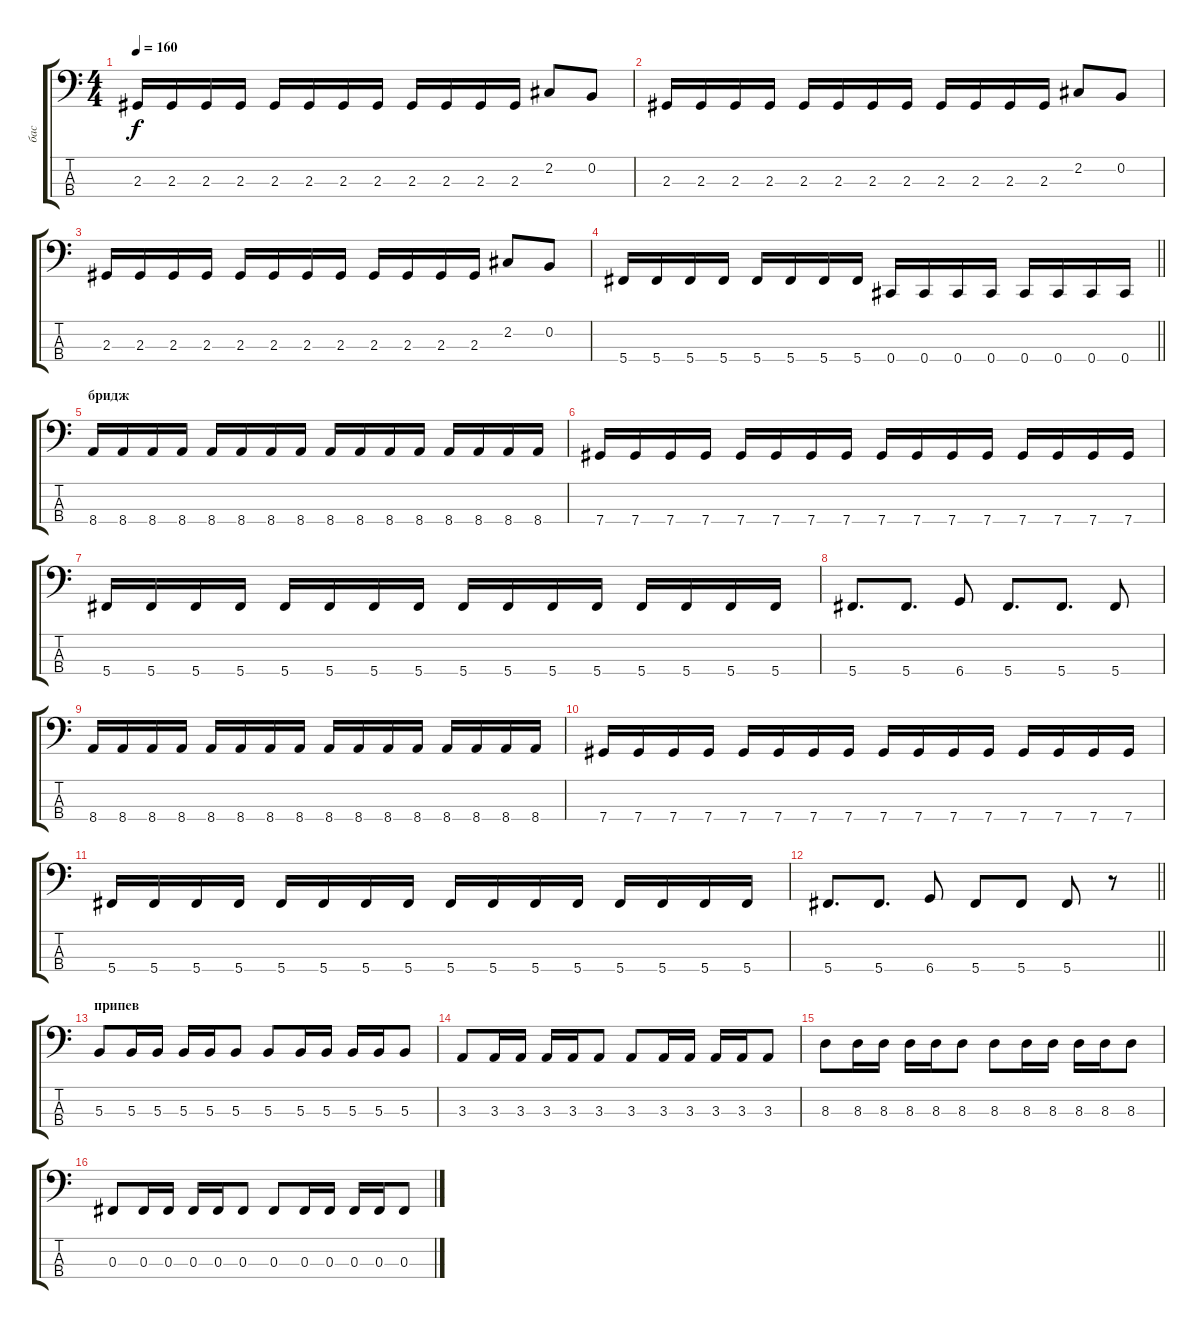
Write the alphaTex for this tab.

\track ("бас" "бас") {instrument electricbassfinger}
\staff {score tabs}
\tuning (E2 B1 Gb1 Db1) {hide}
\ts (4 4)
\tempo 160
\clef f4
\ks c
2.3.16{dy f} 2.3.16 2.3.16 2.3.16 2.3.16 2.3.16 2.3.16 2.3.16 2.3.16 2.3.16 2.3.16 2.3.16 2.2.8 0.2.8 |
2.3.16 2.3.16 2.3.16 2.3.16 2.3.16 2.3.16 2.3.16 2.3.16 2.3.16 2.3.16 2.3.16 2.3.16 2.2.8 0.2.8 |
2.3.16 2.3.16 2.3.16 2.3.16 2.3.16 2.3.16 2.3.16 2.3.16 2.3.16 2.3.16 2.3.16 2.3.16 2.2.8 0.2.8 |
\barLineRight lightlight
5.4.16 5.4.16 5.4.16 5.4.16 5.4.16 5.4.16 5.4.16 5.4.16 0.4.16 0.4.16 0.4.16 0.4.16 0.4.16 0.4.16 0.4.16 0.4.16 |
\section ("" "бридж")
8.4.16 8.4.16 8.4.16 8.4.16 8.4.16 8.4.16 8.4.16 8.4.16 8.4.16 8.4.16 8.4.16 8.4.16 8.4.16 8.4.16 8.4.16 8.4.16 |
7.4.16 7.4.16 7.4.16 7.4.16 7.4.16 7.4.16 7.4.16 7.4.16 7.4.16 7.4.16 7.4.16 7.4.16 7.4.16 7.4.16 7.4.16 7.4.16 |
5.4.16 5.4.16 5.4.16 5.4.16 5.4.16 5.4.16 5.4.16 5.4.16 5.4.16 5.4.16 5.4.16 5.4.16 5.4.16 5.4.16 5.4.16 5.4.16 |
5.4.8{d} 5.4.8{d} 6.4.8 5.4.8{d} 5.4.8{d} 5.4.8 |
8.4.16 8.4.16 8.4.16 8.4.16 8.4.16 8.4.16 8.4.16 8.4.16 8.4.16 8.4.16 8.4.16 8.4.16 8.4.16 8.4.16 8.4.16 8.4.16 |
7.4.16 7.4.16 7.4.16 7.4.16 7.4.16 7.4.16 7.4.16 7.4.16 7.4.16 7.4.16 7.4.16 7.4.16 7.4.16 7.4.16 7.4.16 7.4.16 |
5.4.16 5.4.16 5.4.16 5.4.16 5.4.16 5.4.16 5.4.16 5.4.16 5.4.16 5.4.16 5.4.16 5.4.16 5.4.16 5.4.16 5.4.16 5.4.16 |
\barLineRight lightlight
5.4.8{d} 5.4.8{d} 6.4.8 5.4.8 5.4.8 5.4.8 r.8 |
\section ("" "припев")
5.3.8 5.3.16 5.3.16 5.3.16 5.3.16 5.3.8 5.3.8 5.3.16 5.3.16 5.3.16 5.3.16 5.3.8 |
3.3.8 3.3.16 3.3.16 3.3.16 3.3.16 3.3.8 3.3.8 3.3.16 3.3.16 3.3.16 3.3.16 3.3.8 |
8.3.8 8.3.16 8.3.16 8.3.16 8.3.16 8.3.8 8.3.8 8.3.16 8.3.16 8.3.16 8.3.16 8.3.8 |
0.3.8 0.3.16 0.3.16 0.3.16 0.3.16 0.3.8 0.3.8 0.3.16 0.3.16 0.3.16 0.3.16 0.3.8
